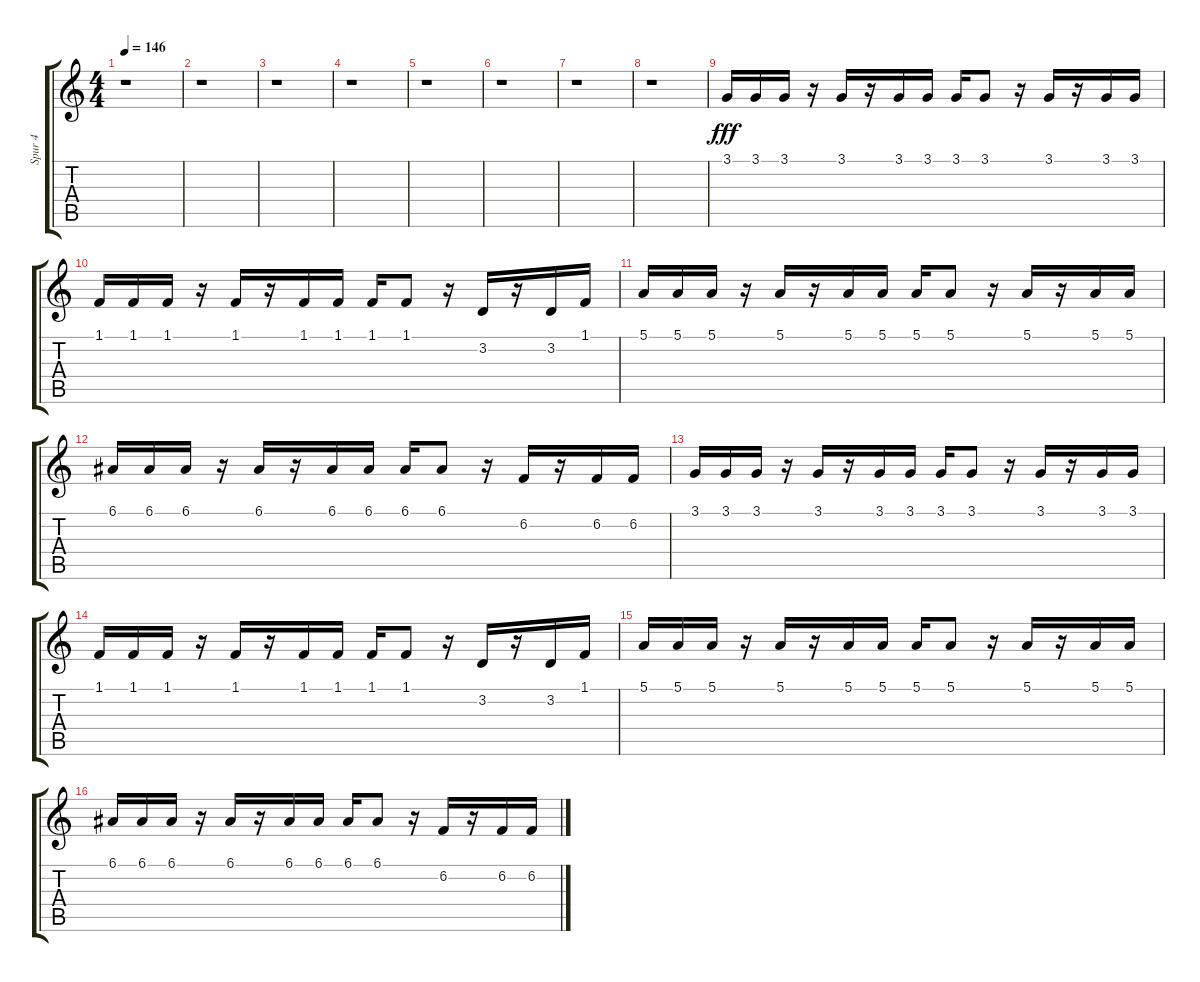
\track ("Spur 4" "Spur 4") {instrument synthbrass1}
\staff {score tabs}
\tuning (E4 B3 G3 D3 A2 E2) {hide}
\ts (4 4)
\tempo 146
\clef g2
\ks c
r.1{dy fff instrument synthbrass1} |
r.1 |
r.1 |
r.1 |
r.1 |
r.1 |
r.1 |
r.1 |
3.1.16{volume 11 instrument synthbrass1} 3.1.16 3.1.16 r.16 3.1.16 r.16 3.1.16 3.1.16 3.1.16 3.1.8 r.16 3.1.16 r.16 3.1.16 3.1.16 |
1.1.16 1.1.16 1.1.16 r.16 1.1.16 r.16 1.1.16 1.1.16 1.1.16 1.1.8 r.16 3.2.16 r.16 3.2.16 1.1.16 |
5.1.16 5.1.16 5.1.16 r.16 5.1.16 r.16 5.1.16 5.1.16 5.1.16 5.1.8 r.16 5.1.16 r.16 5.1.16 5.1.16 |
6.1.16 6.1.16 6.1.16 r.16 6.1.16 r.16 6.1.16 6.1.16 6.1.16 6.1.8 r.16 6.2.16 r.16 6.2.16 6.2.16 |
3.1.16 3.1.16 3.1.16 r.16 3.1.16 r.16 3.1.16 3.1.16 3.1.16 3.1.8 r.16 3.1.16 r.16 3.1.16 3.1.16 |
1.1.16 1.1.16 1.1.16 r.16 1.1.16 r.16 1.1.16 1.1.16 1.1.16 1.1.8 r.16 3.2.16 r.16 3.2.16 1.1.16 |
5.1.16 5.1.16 5.1.16 r.16 5.1.16 r.16 5.1.16 5.1.16 5.1.16 5.1.8 r.16 5.1.16 r.16 5.1.16 5.1.16 |
6.1.16 6.1.16 6.1.16 r.16 6.1.16 r.16 6.1.16 6.1.16 6.1.16 6.1.8 r.16 6.2.16 r.16 6.2.16 6.2.16
